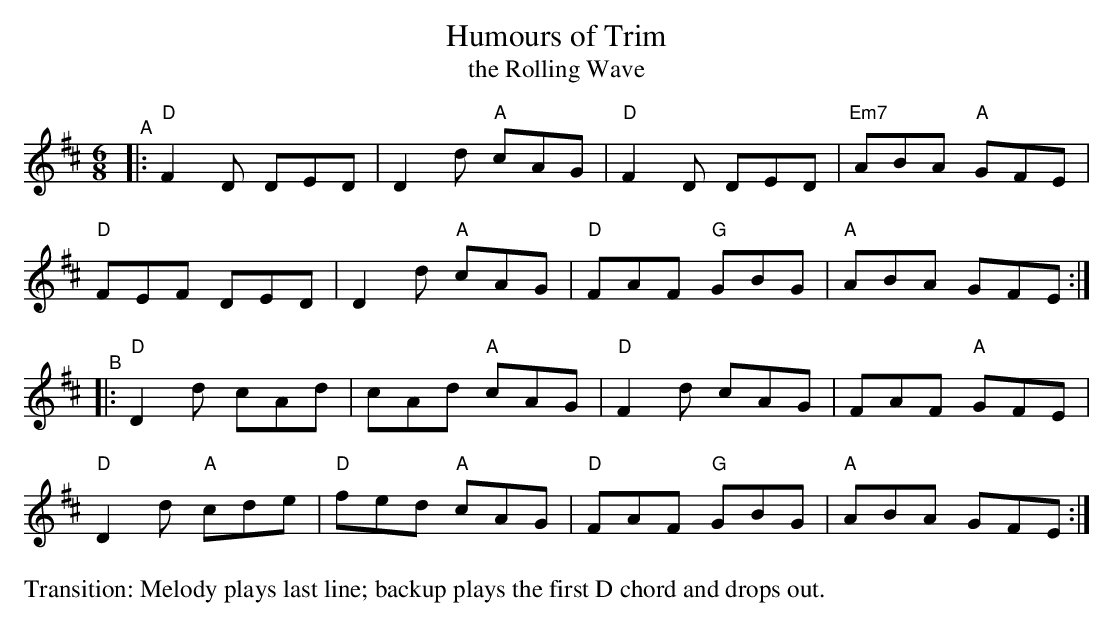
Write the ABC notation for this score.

X:1
T: Humours of Trim
T: the Rolling Wave
M: 6/8
L: 1/8
K: D
"^A"|:\
"D"F2D DED | D2d "A"cAG | "D"F2D DED | "Em7"ABA "A"GFE |
"D"FEF DED | D2d "A"cAG | "D"FAF "G"GBG | "A"ABA GFE :|
"^B"|:\
"D"D2d cAd | cAd "A"cAG | "D"F2d cAG | FAF "A"GFE |
"D"D2d "A"cde | "D"fed "A"cAG | "D"FAF "G"GBG | "A"ABA GFE :|
